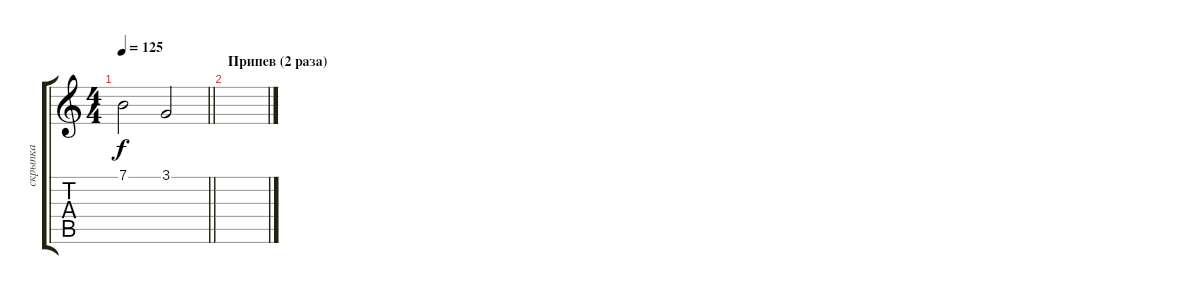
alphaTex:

\track ("скрыпка" "скрыпка") {instrument stringensemble1}
\staff {score tabs}
\tuning (E4 B3 G3 D3 A2 D2) {hide}
\ts (4 4)
\tempo 125
\clef g2
\barLineRight lightlight
\ks c
7.1.2{dy f} 3.1.2 |
\section ("" "Припев (2 раза)")
